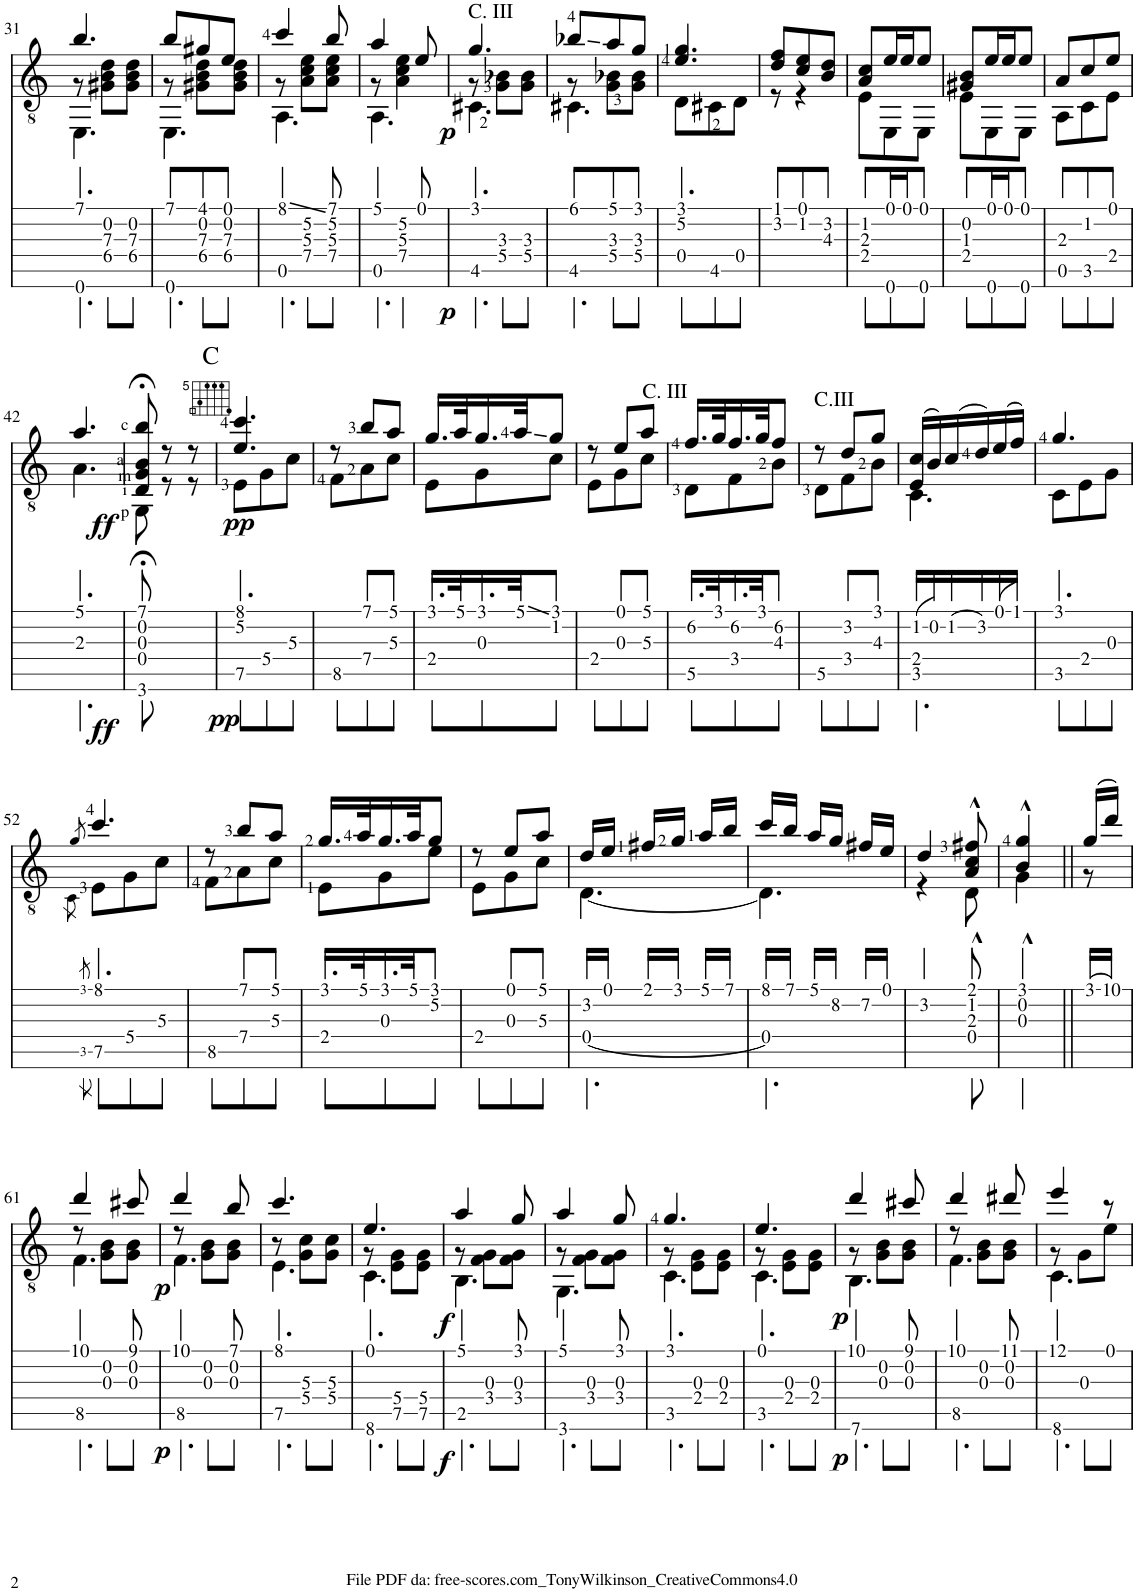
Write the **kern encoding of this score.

**kern	**dynam	**kern	**dynam	**harte
*part2	*part2	*part1	*part1	*part1
*staff2	*staff2	*staff1	*staff1	*
*I"Chitarra classica (Intavolatura)	*	*I"Guitar	*	*
!!LO:PB:g=z
*	*	*clefGv2	*	*
*k[]	*	*k[]	*	*
*M3/8	*	*M3/8	*	*
=31	=31	=31	=31	=31
*^	*	*^	*	*
*	*^	*	*	*^	*	*
4.b/	8r	4.EE\	.	4.b/	8r	4.EE\	.	.
.	8G#X\ 8d\ 8B\L	.	.	.	8G#X\ 8B\ 8d\L	.	.	.
.	8G#\ 8d\ 8B\J	.	.	.	8G#\ 8B\ 8d\J	.	.	.
=32	=32	=32	=32	=32	=32	=32	=32	=32
8b/L	8r	4.EE\	.	8b/L	8r	4.EE\	.	.
8g#X/	8G#X\ 8d\ 8B\L	.	.	8g#X/	8G#X\ 8B\ 8d\L	.	.	.
8e/J	8G#\ 8d\ 8B\J	.	.	8e/J	8G#\ 8B\ 8d\J	.	.	.
=33	=33	=33	=33	=33	=33	=33	=33	=33
4cc/	8r	4.AA\	.	4cc/	8r	4.AA\	.	.
.	8A\ 8c\ 8e\L	.	.	.	8A\ 8c\ 8e\L	.	.	.
8b/	8A\ 8c\ 8e\J	.	.	8b/	8A\ 8c\ 8e\J	.	.	.
=34	=34	=34	=34	=34	=34	=34	=34	=34
4a/	8r	4.AA\	.	4a/	8r	4.AA\	.	.
.	4A\ 4c\ 4e\	.	.	.	4A\ 4c\ 4e\	.	.	.
!	!	!	!LO:DY:b	!	!	!	!LO:DY:b	!
8e/	.	.	p	8e/	.	.	p	.
=35	=35	=35	=35	=35	=35	=35	=35	=35
!	!	!	!	!LO:TX:a:t=C. III	!	!	!	!
4.g/	8r	4.C#X\	.	4.g/	8r	4.C#X\	.	.
.	8G\ 8B-X\L	.	.	.	8G\ 8B-X\L	.	.	.
.	8G\ 8B-\J	.	.	.	8G\ 8B-\J	.	.	.
=36	=36	=36	=36	=36	=36	=36	=36	=36
8b-X/L	8r	4.C#X\	.	8b-X/L	8r	4.C#X\	.	.
8a/	8G\ 8B-X\L	.	.	8a/	8G\ 8B-X\L	.	.	.
8g/J	8G\ 8B-\J	.	.	8g/J	8G\ 8B-\J	.	.	.
*	*v	*v	*	*	*	*	*	*
*	*	*	*	*v	*v	*	*
=37	=37	=37	=37	=37	=37	=37
4.e/ 4.g/	8D\L	.	4.e/ 4.g/	8D\L	.	.
.	8C#X\	.	.	8C#X\	.	.
.	8D\J	.	.	8D\J	.	.
=38	=38	=38	=38	=38	=38	=38
8d/ 8f/L	8r	.	8d/ 8f/L	8r	.	.
8c/ 8e/	4r	.	8c/ 8e/	4r	.	.
8B/ 8d/J	.	.	8B/ 8d/J	.	.	.
=39	=39	=39	=39	=39	=39	=39
8A/ 8c/L	8E\L	.	8A/ 8c/L	8E\L	.	.
16e/L	8EE\	.	16e/L	8EE\	.	.
16e/J	.	.	16e/J	.	.	.
8e/J	8EE\J	.	8e/J	8EE\J	.	.
=40	=40	=40	=40	=40	=40	=40
8G#X/ 8B/L	8E\L	.	8G#X/ 8B/L	8E\L	.	.
16e/L	8EE\	.	16e/L	8EE\	.	.
16e/J	.	.	16e/J	.	.	.
8e/J	8EE\J	.	8e/J	8EE\J	.	.
=41	=41	=41	=41	=41	=41	=41
8A/L	8AA\L	.	8A/L	8AA\L	.	.
8c/	8C\	.	8c/	8C\	.	.
8e/J	8E\J	.	8e/J	8E\J	.	.
!!LO:LB:g=z	!!
=42	=42	=42	=42	=42	=42	=42
!	!	!LO:DY:b	!	!	!LO:DY:b	!
4.a/	4.A\	ff	4.a/	4.A\	ff	.
=43	=43	=43	=43	=43	=43	=43
8D/;< 8G/;< 8B/;< 8b/;<	8GG\	.	8D/;< 8G/;< 8B/;< 8b/;<	8GG\	.	.
8r	8r	.	8r	8r	.	.
8r	8r	.	8r	8r	.	.
=44	=44	=44	=44	=44	=44	=44
!	!	!LO:DY:b	!	!	!LO:DY:b	!
4.e/ 4.cc/	8E\L	pp	4.e/ 4.cc/	8E\L	pp	C:maj
.	8G\	.	.	8G\	.	.
.	8c\J	.	.	8c\J	.	.
=45	=45	=45	=45	=45	=45	=45
8r	8F\L	.	8r	8F\L	.	.
8b/L	8A\	.	8b/L	8A\	.	.
8a/J	8c\J	.	8a/J	8c\J	.	.
=46	=46	=46	=46	=46	=46	=46
16.g/LL	8E\L	.	16.g/LL	8E\L	.	.
32a/K	.	.	32a/K	.	.	.
16.g/	8G\	.	16.g/	8G\	.	.
32a/JK	.	.	32a/JK	.	.	.
8g/J	8c\J	.	8g/J	8c\J	.	.
=47	=47	=47	=47	=47	=47	=47
8r	8E\L	.	8r	8E\L	.	.
8e/L	8G\	.	8e/L	8G\	.	.
8a/J	8c\J	.	8a/J	8c\J	.	.
=48	=48	=48	=48	=48	=48	=48
!	!	!	!LO:TX:a:t=C. III	!	!	!
16.f/LL	8D\L	.	16.f/LL	8D\L	.	.
32g/K	.	.	32g/K	.	.	.
16.f/	8F\	.	16.f/	8F\	.	.
32g/JK	.	.	32g/JK	.	.	.
8f/J	8B\J	.	8f/J	8B\J	.	.
=49	=49	=49	=49	=49	=49	=49
!	!	!	!LO:TX:a:t=C.III	!	!	!
8r	8D\L	.	8r	8D\L	.	.
8d/L	8F\	.	8d/L	8F\	.	.
8g/J	8B\J	.	8g/J	8B\J	.	.
=50	=50	=50	=50	=50	=50	=50
(16E/ 16c/LL	4.C\	.	(16E/ 16c/LL	4.C\	.	.
16B/)	.	.	16B/)	.	.	.
(16c/	.	.	(16c/	.	.	.
16d/)	.	.	16d/)	.	.	.
(16e/	.	.	(16e/	.	.	.
16f/JJ)	.	.	16f/JJ)	.	.	.
=51	=51	=51	=51	=51	=51	=51
4.g/	8C\L	.	4.g/	8C\L	.	.
.	8E\	.	.	8E\	.	.
.	8G\J	.	.	8G\J	.	.
!!LO:LB:g=z	!!
=52	=52	=52	=52	=52	=52	=52
8qg/	8qC\	.	8qg/	8qC\	.	.
4.cc/	8E\L	.	4.cc/	8E\L	.	.
.	8G\	.	.	8G\	.	.
.	8c\J	.	.	8c\J	.	.
=53	=53	=53	=53	=53	=53	=53
8r	8F\L	.	8r	8F\L	.	.
8b/L	8A\	.	8b/L	8A\	.	.
8a/J	8c\J	.	8a/J	8c\J	.	.
=54	=54	=54	=54	=54	=54	=54
16.g/LL	8E\L	.	16.g/LL	8E\L	.	.
32a/K	.	.	32a/K	.	.	.
16.g/	8G\	.	16.g/	8G\	.	.
32a/JK	.	.	32a/JK	.	.	.
8g/J	8e\J	.	8g/J	8e\J	.	.
=55	=55	=55	=55	=55	=55	=55
8r	8E\L	.	8r	8E\L	.	.
8e/L	8G\	.	8e/L	8G\	.	.
8a/J	8c\J	.	8a/J	8c\J	.	.
=56	=56	=56	=56	=56	=56	=56
16d/LL	[4.D\	.	16d/LL	[4.D\	.	.
16e/JJ	.	.	16e/JJ	.	.	.
16f#X/LL	.	.	16f#X/LL	.	.	.
16g/JJ	.	.	16g/JJ	.	.	.
16a/LL	.	.	16a/LL	.	.	.
16b/JJ	.	.	16b/JJ	.	.	.
=57	=57	=57	=57	=57	=57	=57
16cc/LL	4.D\]	.	16cc/LL	4.D\]	.	.
16b/JJ	.	.	16b/JJ	.	.	.
16a/LL	.	.	16a/LL	.	.	.
16g/JJ	.	.	16g/JJ	.	.	.
16f#X/LL	.	.	16f#X/LL	.	.	.
16e/JJ	.	.	16e/JJ	.	.	.
=58	=58	=58	=58	=58	=58	=58
4d/	4r	.	4d/	4r	.	.
8A/^^ 8c/^^ 8f#X/^^	8D\	.	8A/^^ 8c/^^ 8f#X/^^	8D\	.	.
=59	=59	=59	=59	=59	=59	=59
4B/^^ 4g/^^	4G\	.	4B/^^ 4g/^^	4G\	.	.
=60||	=60||	=60||	=60||	=60||	=60||	=60||
(16g/LL	8r	.	(16g/LL	8r	.	.
16dd/JJ)	.	.	16dd/JJ)	.	.	.
!!LO:LB:g=z
=61	=61	=61	=61	=61	=61	=61
*	*^	*	*	*^	*	*
4dd/	8r	4.F\	.	4dd/	8r	4.F\	.	.
.	8G\ 8B\L	.	.	.	8G\ 8B\L	.	.	.
8cc#X/	8G\ 8B\J	.	.	8cc#X/	8G\ 8B\J	.	.	.
=62	=62	=62	=62	=62	=62	=62	=62	=62
!	!	!	!LO:DY:b	!	!	!	!LO:DY:b	!
4dd/	8r	4.F\	p	4dd/	8r	4.F\	p	.
.	8G\ 8B\L	.	.	.	8G\ 8B\L	.	.	.
8b/	8G\ 8B\J	.	.	8b/	8G\ 8B\J	.	.	.
=63	=63	=63	=63	=63	=63	=63	=63	=63
4.cc/	8r	4.E\	.	4.cc/	8r	4.E\	.	.
.	8G\ 8c\L	.	.	.	8G\ 8c\L	.	.	.
.	8G\ 8c\J	.	.	.	8G\ 8c\J	.	.	.
=64	=64	=64	=64	=64	=64	=64	=64	=64
4.e/	8r	4.C\	.	4.e/	8r	4.C\	.	.
.	8E\ 8G\L	.	.	.	8E\ 8G\L	.	.	.
!	!	!	!LO:DY:b	!	!	!	!LO:DY:b	!
.	8E\ 8G\J	.	f	.	8E\ 8G\J	.	f	.
=65	=65	=65	=65	=65	=65	=65	=65	=65
4a/	8r	4.BB\	.	4a/	8r	4.BB\	.	.
.	8F\ 8G\L	.	.	.	8F\ 8G\L	.	.	.
8g/	8F\ 8G\J	.	.	8g/	8F\ 8G\J	.	.	.
=66	=66	=66	=66	=66	=66	=66	=66	=66
4a/	8r	4.GG\	.	4a/	8r	4.GG\	.	.
.	8F\ 8G\L	.	.	.	8F\ 8G\L	.	.	.
8g/	8F\ 8G\J	.	.	8g/	8F\ 8G\J	.	.	.
=67	=67	=67	=67	=67	=67	=67	=67	=67
4.g/	8r	4.C\	.	4.g/	8r	4.C\	.	.
.	8E\ 8G\L	.	.	.	8E\ 8G\L	.	.	.
.	8E\ 8G\J	.	.	.	8E\ 8G\J	.	.	.
=68	=68	=68	=68	=68	=68	=68	=68	=68
4.e/	8r	4.C\	.	4.e/	8r	4.C\	.	.
.	8E\ 8G\L	.	.	.	8E\ 8G\L	.	.	.
!	!	!	!LO:DY:b	!	!	!	!LO:DY:b	!
.	8E\ 8G\J	.	p	.	8E\ 8G\J	.	p	.
=69	=69	=69	=69	=69	=69	=69	=69	=69
4dd/	8r	4.BB\	.	4dd/	8r	4.BB\	.	.
.	8G\ 8B\L	.	.	.	8G\ 8B\L	.	.	.
8cc#X/	8G\ 8B\J	.	.	8cc#X/	8G\ 8B\J	.	.	.
=70	=70	=70	=70	=70	=70	=70	=70	=70
4dd/	8r	4.F\	.	4dd/	8r	4.F\	.	.
.	8G\ 8B\L	.	.	.	8G\ 8B\L	.	.	.
8dd#X/	8G\ 8B\J	.	.	8dd#X/	8G\ 8B\J	.	.	.
=71	=71	=71	=71	=71	=71	=71	=71	=71
4ee/	8r	4.C\	.	4ee/	8r	4.C\	.	.
.	8G\L	.	.	.	8G\L	.	.	.
8r	8e\J	.	.	8r	8e\J	.	.	.
*v	*v	*v	*	*	*	*	*	*
*	*	*v	*v	*v	*	*
=	=	=	=	=
*-	*-	*-	*-	*-
